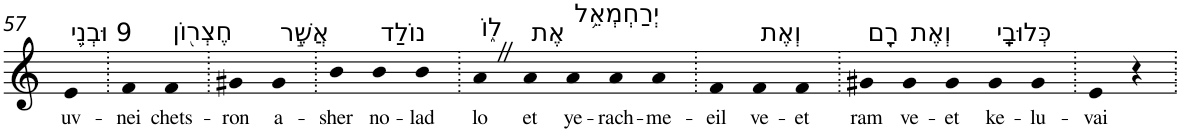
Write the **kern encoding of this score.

**kern	**text
*part1	*part1
*staff1	*staff1
*I"Piano	*
*I'Pno	*
!!LO:PB:g=z
*clefG2	*
*k[]	*
=57	=57
!LO:TX:a:t=9 וּבְנֵ֥י	!
!	!LO:LY:b
4e	uv-
=58.	=58.
!	!LO:LY:b
4f	-nei
!LO:TX:a:t=חֶצְר֖וֹן	!
!	!LO:LY:b
4f	chets-
=59.	=59.
!	!LO:LY:b
4g#X	-ron
!LO:TX:a:t=אֲשֶׁ֣ר	!
!	!LO:LY:b
4g#	a-
=60.	=60.
!	!LO:LY:b
4b	-sher
!LO:TX:a:t=נוֹלַד	!
!	!LO:LY:b
4b	no-
!	!LO:LY:b
4b	-lad
=61.	=61.
!LO:TX:a:t=ל֑וֹ	!
!	!LO:LY:b
4aZ	lo
!LO:TX:a:t=אֶת	!
!	!LO:LY:b
4a	et
!LO:TX:a:t=יְרַחְמְאֵ֥ל	!
!	!LO:LY:b
4a	ye-
!	!LO:LY:b
4a	-rach-
!	!LO:LY:b
4a	-me-
=62.	=62.
!	!LO:LY:b
4f	-eil
!LO:TX:a:t=וְאֶת	!
!	!LO:LY:b
4f	ve-
!	!LO:LY:b
4f	-et
=63.	=63.
!LO:TX:a:t=רָ֖ם	!
!	!LO:LY:b
4g#X	ram
!LO:TX:a:t=וְאֶת	!
!	!LO:LY:b
4g#	ve-
!	!LO:LY:b
4g#	-et
!LO:TX:a:t=כְּלוּבָֽי	!
!	!LO:LY:b
4g#	ke-
!	!LO:LY:b
4g#	-lu-
=64.	=64.
!	!LO:LY:b
4e	-vai
4r	.
=.	=.
*-	*-
